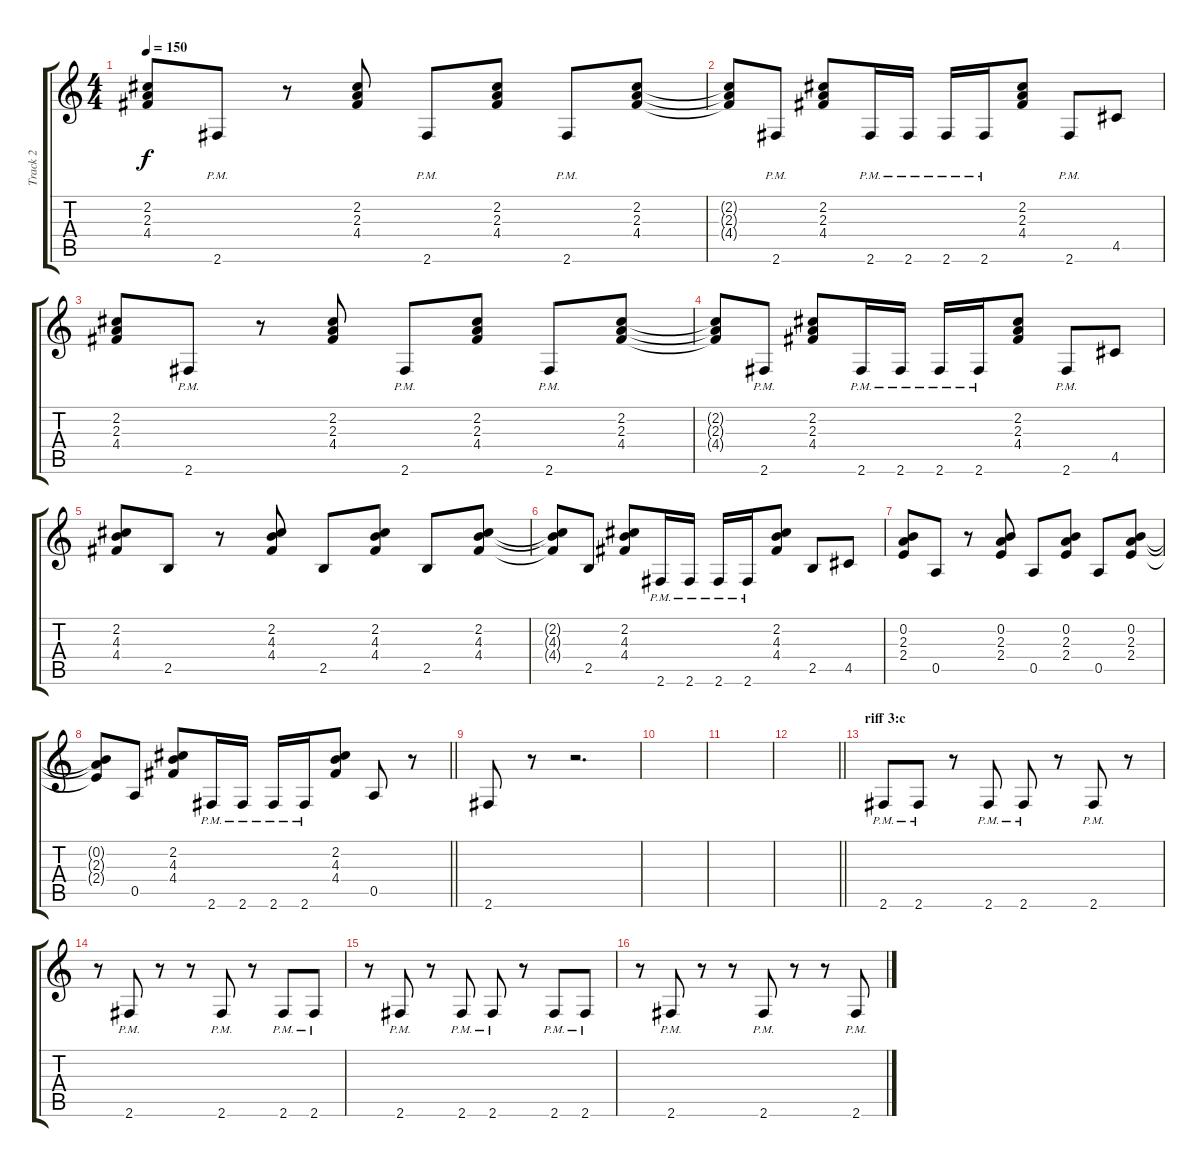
\track ("Track 2" "Track 2") {instrument distortionguitar}
\staff {score tabs}
\tuning (E4 B3 G3 D3 A2 E2) {hide}
\ts (4 4)
\tempo 150
\clef g2
\ks c
(2.2 2.3 4.4).8{dy f} 2.6{pm}.8 r.8 (2.2 2.3 4.4).8 2.6{pm}.8 (2.2 2.3 4.4).8 2.6{pm}.8 (2.2 2.3 4.4).8 |
(2.2{t} 2.3{t} 4.4{t}).8 2.6{pm}.8 (2.2 2.3 4.4).8 2.6{pm}.16 2.6{pm}.16 2.6{pm}.16 2.6{pm}.16 (2.2 2.3 4.4).8 2.6{pm}.8 4.5.8 |
(2.2 2.3 4.4).8 2.6{pm}.8 r.8 (2.2 2.3 4.4).8 2.6{pm}.8 (2.2 2.3 4.4).8 2.6{pm}.8 (2.2 2.3 4.4).8 |
(2.2{t} 2.3{t} 4.4{t}).8 2.6{pm}.8 (2.2 2.3 4.4).8 2.6{pm}.16 2.6{pm}.16 2.6{pm}.16 2.6{pm}.16 (2.2 2.3 4.4).8 2.6{pm}.8 4.5.8 |
(2.2 4.3 4.4).8 2.5.8 r.8 (2.2 4.3 4.4).8 2.5.8 (2.2 4.3 4.4).8 2.5.8 (2.2 4.3 4.4).8 |
(2.2{t} 4.3{t} 4.4{t}).8 2.5.8 (2.2 4.3 4.4).8 2.6{pm}.16 2.6{pm}.16 2.6{pm}.16 2.6{pm}.16 (2.2 4.3 4.4).8 2.5.8 4.5.8 |
(0.2 2.3 2.4).8 0.5.8 r.8 (0.2 2.3 2.4).8 0.5.8 (0.2 2.3 2.4).8 0.5.8 (0.2 2.3 2.4).8 |
\barLineRight lightlight
(0.2{t} 2.3{t} 2.4{t}).8 0.5.8 (2.2 4.3 4.4).8 2.6{pm}.16 2.6{pm}.16 2.6{pm}.16 2.6{pm}.16 (2.2 4.3 4.4).8 0.5.8 r.8 |
2.6.8 r.8 r.2{d} |
|
|
\barLineRight lightlight
|
\section ("" "riff 3:c")
2.6{pm}.8 2.6{pm}.8 r.8 2.6{pm}.8 2.6{pm}.8 r.8 2.6{pm}.8 r.8 |
r.8 2.6{pm}.8 r.8 r.8 2.6{pm}.8 r.8 2.6{pm}.8 2.6{pm}.8 |
r.8 2.6{pm}.8 r.8 2.6{pm}.8 2.6{pm}.8 r.8 2.6{pm}.8 2.6{pm}.8 |
r.8 2.6{pm}.8 r.8 r.8 2.6{pm}.8 r.8 r.8 2.6{pm}.8
